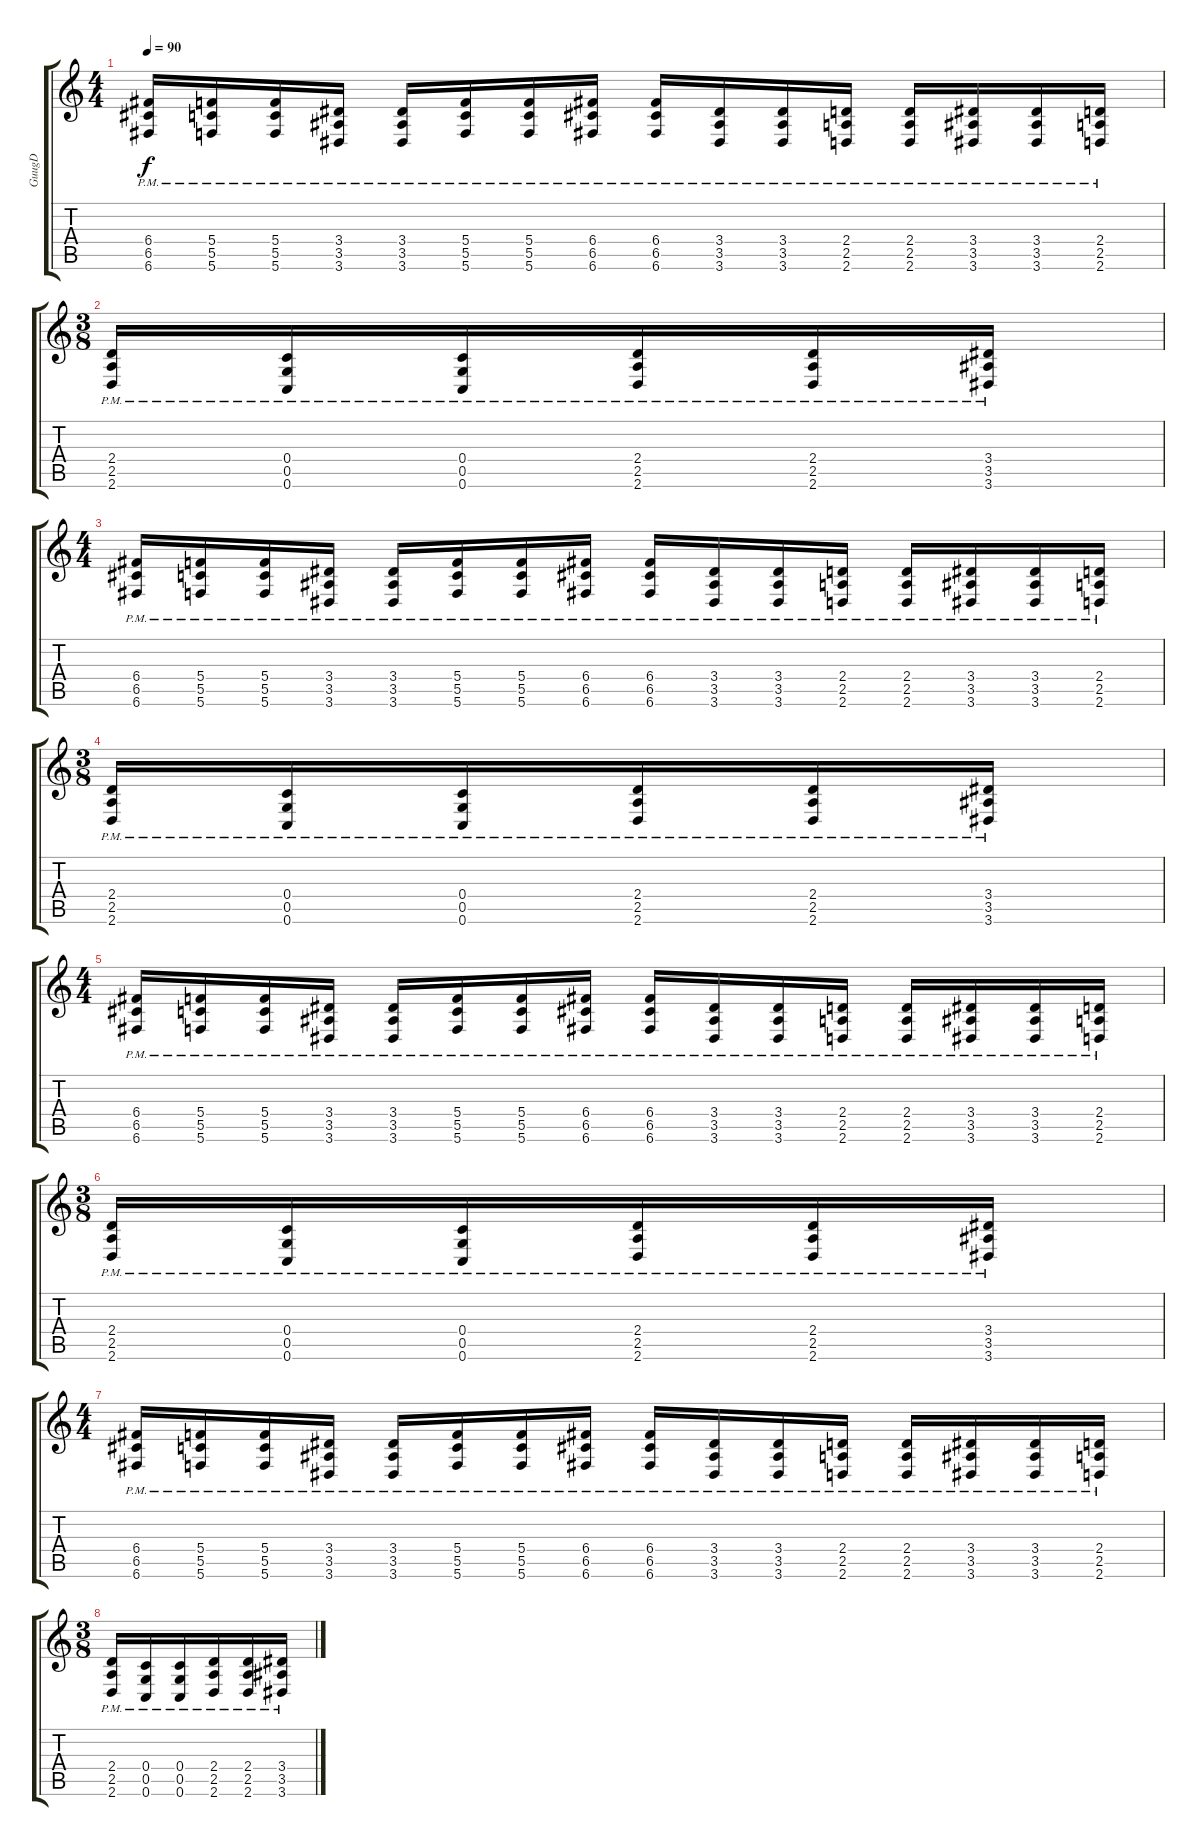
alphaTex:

\track ("GuugD" "GuugD") {instrument overdrivenguitar}
\staff {score tabs}
\tuning (D4 A3 F3 C3 G2 C2) {hide}
\ts (4 4)
\tempo 90
\clef g2
\ks c
(6.4 6.5{pm} 6.6).16{dy f} (5.4 5.5{pm} 5.6).16 (5.4 5.5{pm} 5.6).16 (3.4 3.5{pm} 3.6).16 (3.4 3.5{pm} 3.6).16 (5.4 5.5{pm} 5.6).16 (5.4 5.5{pm} 5.6).16 (6.4 6.5{pm} 6.6).16 (6.4 6.5{pm} 6.6).16 (3.4 3.5{pm} 3.6).16 (3.4 3.5{pm} 3.6).16 (2.4 2.5{pm} 2.6).16 (2.4 2.5{pm} 2.6).16 (3.4 3.5{pm} 3.6).16 (3.4 3.5{pm} 3.6).16 (2.4 2.5{pm} 2.6).16 |
\ts (3 8)
(2.4 2.5{pm} 2.6).16 (0.4 0.5{pm} 0.6).16 (0.4 0.5{pm} 0.6).16 (2.4 2.5{pm} 2.6).16 (2.4 2.5{pm} 2.6).16 (3.4 3.5{pm} 3.6).16 |
\ts (4 4)
(6.4 6.5{pm} 6.6).16 (5.4 5.5{pm} 5.6).16 (5.4 5.5{pm} 5.6).16 (3.4 3.5{pm} 3.6).16 (3.4 3.5{pm} 3.6).16 (5.4 5.5{pm} 5.6).16 (5.4 5.5{pm} 5.6).16 (6.4 6.5{pm} 6.6).16 (6.4 6.5{pm} 6.6).16 (3.4 3.5{pm} 3.6).16 (3.4 3.5{pm} 3.6).16 (2.4 2.5{pm} 2.6).16 (2.4 2.5{pm} 2.6).16 (3.4 3.5{pm} 3.6).16 (3.4 3.5{pm} 3.6).16 (2.4 2.5{pm} 2.6).16 |
\ts (3 8)
(2.4 2.5{pm} 2.6).16 (0.4 0.5{pm} 0.6).16 (0.4 0.5{pm} 0.6).16 (2.4 2.5{pm} 2.6).16 (2.4 2.5{pm} 2.6).16 (3.4 3.5{pm} 3.6).16 |
\ts (4 4)
(6.4 6.5{pm} 6.6).16 (5.4 5.5{pm} 5.6).16 (5.4 5.5{pm} 5.6).16 (3.4 3.5{pm} 3.6).16 (3.4 3.5{pm} 3.6).16 (5.4 5.5{pm} 5.6).16 (5.4 5.5{pm} 5.6).16 (6.4 6.5{pm} 6.6).16 (6.4 6.5{pm} 6.6).16 (3.4 3.5{pm} 3.6).16 (3.4 3.5{pm} 3.6).16 (2.4 2.5{pm} 2.6).16 (2.4 2.5{pm} 2.6).16 (3.4 3.5{pm} 3.6).16 (3.4 3.5{pm} 3.6).16 (2.4 2.5{pm} 2.6).16 |
\ts (3 8)
(2.4 2.5{pm} 2.6).16 (0.4 0.5{pm} 0.6).16 (0.4 0.5{pm} 0.6).16 (2.4 2.5{pm} 2.6).16 (2.4 2.5{pm} 2.6).16 (3.4 3.5{pm} 3.6).16 |
\ts (4 4)
(6.4 6.5{pm} 6.6).16 (5.4 5.5{pm} 5.6).16 (5.4 5.5{pm} 5.6).16 (3.4 3.5{pm} 3.6).16 (3.4 3.5{pm} 3.6).16 (5.4 5.5{pm} 5.6).16 (5.4 5.5{pm} 5.6).16 (6.4 6.5{pm} 6.6).16 (6.4 6.5{pm} 6.6).16 (3.4 3.5{pm} 3.6).16 (3.4 3.5{pm} 3.6).16 (2.4 2.5{pm} 2.6).16 (2.4 2.5{pm} 2.6).16 (3.4 3.5{pm} 3.6).16 (3.4 3.5{pm} 3.6).16 (2.4 2.5{pm} 2.6).16 |
\ts (3 8)
(2.4 2.5{pm} 2.6).16 (0.4 0.5{pm} 0.6).16 (0.4 0.5{pm} 0.6).16 (2.4 2.5{pm} 2.6).16 (2.4 2.5{pm} 2.6).16 (3.4 3.5{pm} 3.6).16
